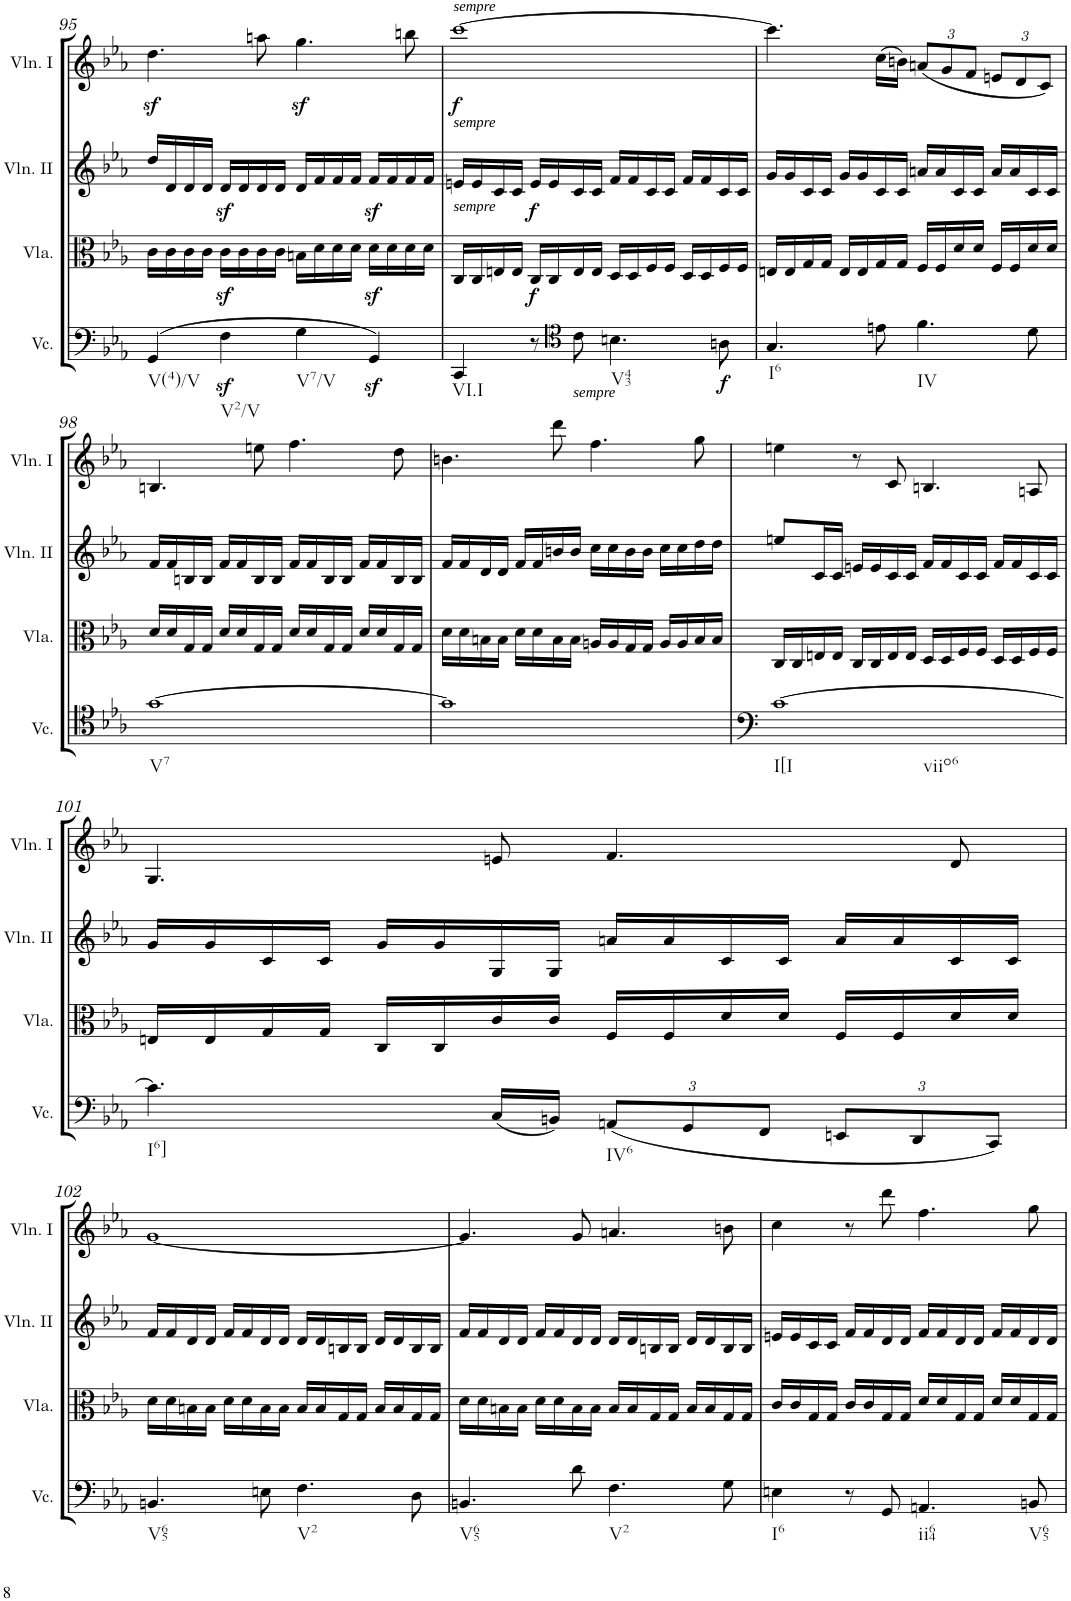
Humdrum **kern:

**kern	**dynam	**kern	**dynam	**kern	**dynam	**kern	**dynam
*part4	*part4	*part3	*part3	*part2	*part2	*part1	*part1
*staff4	*staff4	*staff3	*staff3	*staff2	*staff2	*staff1	*staff1
*I"Violoncello	*	*I"Viola	*	*I"Violin II	*	*I"Violin I	*
*I'Vc.	*	*I'Vla.	*	*I'Vln. II	*	*I'Vln. I	*
!!LO:PB:g=z
*clefF4	*	*clefC3	*	*clefG2	*	*clefG2	*
*k[b-e-a-]	*	*k[b-e-a-]	*	*k[b-e-a-]	*	*k[b-e-a-]	*
*E-:	*	*E-:	*	*E-:	*	*E-:	*
*M4/4	*	*M4/4	*	*M4/4	*	*M4/4	*
*met(c)	*	*met(c)	*	*met(c)	*	*met(c)	*
=95	=95	=95	=95	=95	=95	=95	=95
!LO:TX:b:t=V(4)/V	!	!	!	!	!	!	!
(4GG/	.	16c\LL	.	16dd/LL	.	4.ddz<\	.
.	.	16c\	.	16d/	.	.	.
.	.	16c\	.	16d/	.	.	.
.	.	16c\JJ	.	16d/JJ	.	.	.
!LO:TX:b:t=V2/V	!	!	!	!	!	!	!
4Fz<\	.	16cz<\LL	.	16dz</LL	.	.	.
.	.	16c\	.	16d/	.	.	.
.	.	16c\	.	16d/	.	8aan\	.
.	.	16c\JJ	.	16d/JJ	.	.	.
!LO:TX:b:t=V7/V	!	!	!	!	!	!	!
4G\	.	16Bn\LL	.	16d/LL	.	4.ggz<\	.
.	.	16d\	.	16f/	.	.	.
.	.	16d\	.	16f/	.	.	.
.	.	16d\JJ	.	16f/JJ	.	.	.
4GGz</)	.	16dz<\LL	.	16fz</LL	.	.	.
.	.	16d\	.	16f/	.	.	.
.	.	16d\	.	16f/	.	8bbn\	.
.	.	16d\JJ	.	16f/JJ	.	.	.
=96	=96	=96	=96	=96	=96	=96	=96
!	!	!	!	!	!	!LO:TX:a:i:t=sempre	!
!	!	!	!	!LO:TX:a:i:t=sempre	!	!	!
!	!	!LO:TX:a:i:t=sempre	!	!	!	!	!
!LO:TX:b:t=VI.I	!	!	!	!	!	!	!
!	!	!	!	!	!	!	!LO:DY:b
4CC/	.	16C/LL	.	16en/LL	.	[1ccc	f
.	.	16C/	.	16e/	.	.	.
.	.	16En/	.	16c/	.	.	.
.	.	16E/JJ	.	16c/JJ	.	.	.
!	!	!	!LO:DY:b	!	!LO:DY:b	!	!
8r	.	16C/LL	f	16e/LL	f	.	.
.	.	16C/	.	16e/	.	.	.
*clefC4	*	*	*	*	*	*	*
!LO:TX:b:i:t=sempre	!	!	!	!	!	!	!
8c\	.	16E/	.	16c/	.	.	.
.	.	16E/JJ	.	16c/JJ	.	.	.
!LO:TX:b:t=V43	!	!	!	!	!	!	!
4.Bn\	.	16D/LL	.	16f/LL	.	.	.
.	.	16D/	.	16f/	.	.	.
.	.	16F/	.	16c/	.	.	.
.	.	16F/JJ	.	16c/JJ	.	.	.
.	.	16D/LL	.	16f/LL	.	.	.
.	.	16D/	.	16f/	.	.	.
!	!LO:DY:b	!	!	!	!	!	!
8An\	f	16F/	.	16c/	.	.	.
.	.	16F/JJ	.	16c/JJ	.	.	.
=97	=97	=97	=97	=97	=97	=97	=97
!LO:TX:b:t=I6	!	!	!	!	!	!	!
4.G/	.	16En/LL	.	16g/LL	.	4.ccc\]	.
.	.	16E/	.	16g/	.	.	.
.	.	16G/	.	16c/	.	.	.
.	.	16G/JJ	.	16c/JJ	.	.	.
.	.	16E/LL	.	16g/LL	.	.	.
.	.	16E/	.	16g/	.	.	.
8en\	.	16G/	.	16c/	.	(16cc\LL	.
.	.	16G/JJ	.	16c/JJ	.	16bn\JJ)	.
*	*	*	*	*	*	*Xbrackettup	*
!LO:TX:b:t=IV	!	!	!	!	!	!	!
4.f\	.	16F/LL	.	16an/LL	.	(12an/L	.
.	.	16F/	.	16a/	.	.	.
.	.	.	.	.	.	12g/	.
.	.	16d/	.	16c/	.	.	.
.	.	.	.	.	.	12f/J	.
.	.	16d/JJ	.	16c/JJ	.	.	.
.	.	16F/LL	.	16a/LL	.	12en/L	.
.	.	16F/	.	16a/	.	.	.
.	.	.	.	.	.	12d/	.
8d\	.	16d/	.	16c/	.	.	.
.	.	.	.	.	.	12c/J)	.
.	.	16d/JJ	.	16c/JJ	.	.	.
!!LO:LB:g=z
=98	=98	=98	=98	=98	=98	=98	=98
!LO:TX:b:t=V7	!	!	!	!	!	!	!
[1g	.	16d/LL	.	16f/LL	.	4.Bn/	.
.	.	16d/	.	16f/	.	.	.
.	.	16G/	.	16Bn/	.	.	.
.	.	16G/JJ	.	16B/JJ	.	.	.
.	.	16d/LL	.	16f/LL	.	.	.
.	.	16d/	.	16f/	.	.	.
.	.	16G/	.	16B/	.	8een\	.
.	.	16G/JJ	.	16B/JJ	.	.	.
.	.	16d/LL	.	16f/LL	.	4.ff\	.
.	.	16d/	.	16f/	.	.	.
.	.	16G/	.	16B/	.	.	.
.	.	16G/JJ	.	16B/JJ	.	.	.
.	.	16d/LL	.	16f/LL	.	.	.
.	.	16d/	.	16f/	.	.	.
.	.	16G/	.	16B/	.	8dd\	.
.	.	16G/JJ	.	16B/JJ	.	.	.
=99	=99	=99	=99	=99	=99	=99	=99
1g]	.	16d\LL	.	16f/LL	.	4.bn\	.
.	.	16d\	.	16f/	.	.	.
.	.	16Bn\	.	16d/	.	.	.
.	.	16B\JJ	.	16d/JJ	.	.	.
.	.	16d\LL	.	16f/LL	.	.	.
.	.	16d\	.	16f/	.	.	.
.	.	16B\	.	16bn/	.	8ddd\	.
.	.	16B\JJ	.	16b/JJ	.	.	.
.	.	16An/LL	.	16cc\LL	.	4.ff\	.
.	.	16A/	.	16cc\	.	.	.
.	.	16G/	.	16b\	.	.	.
.	.	16G/JJ	.	16b\JJ	.	.	.
.	.	16A/LL	.	16cc\LL	.	.	.
.	.	16A/	.	16cc\	.	.	.
.	.	16B/	.	16dd\	.	8gg\	.
.	.	16B/JJ	.	16dd\JJ	.	.	.
=100	=100	=100	=100	=100	=100	=100	=100
!LO:TX:b:t=I[I	!	!	!	!	!	!	!
!LO:TX:b:t=viio6	!	!	!	!	!	!	!
[1c	.	16C/LL	.	8een/L	.	4een\	.
.	.	16C/	.	.	.	.	.
.	.	16En/	.	16c/L	.	.	.
.	.	16E/JJ	.	16c/JJ	.	.	.
.	.	16C/LL	.	16en/LL	.	8r	.
.	.	16C/	.	16e/	.	.	.
.	.	16E/	.	16c/	.	8c/	.
.	.	16E/JJ	.	16c/JJ	.	.	.
.	.	16D/LL	.	16f/LL	.	4.Bn/	.
.	.	16D/	.	16f/	.	.	.
.	.	16F/	.	16c/	.	.	.
.	.	16F/JJ	.	16c/JJ	.	.	.
.	.	16D/LL	.	16f/LL	.	.	.
.	.	16D/	.	16f/	.	.	.
.	.	16F/	.	16c/	.	8An/	.
.	.	16F/JJ	.	16c/JJ	.	.	.
!!LO:LB:g=z
=101	=101	=101	=101	=101	=101	=101	=101
!LO:TX:b:t=I6]	!	!	!	!	!	!	!
4.c\]	.	16En/LL	.	16g/LL	.	4.G/	.
.	.	16E/	.	16g/	.	.	.
.	.	16G/	.	16c/	.	.	.
.	.	16G/JJ	.	16c/JJ	.	.	.
.	.	16C/LL	.	16g/LL	.	.	.
.	.	16C/	.	16g/	.	.	.
(16C/LL	.	16c/	.	16G/	.	8en/	.
16BBn/JJ)	.	16c/JJ	.	16G/JJ	.	.	.
*Xbrackettup	*	*	*	*	*	*	*
!LO:TX:b:t=IV6	!	!	!	!	!	!	!
(12AAn/L	.	16F/LL	.	16an/LL	.	4.f/	.
.	.	16F/	.	16a/	.	.	.
12GG/	.	.	.	.	.	.	.
.	.	16d/	.	16c/	.	.	.
12FF/J	.	.	.	.	.	.	.
.	.	16d/JJ	.	16c/JJ	.	.	.
12EEn/L	.	16F/LL	.	16a/LL	.	.	.
.	.	16F/	.	16a/	.	.	.
12DD/	.	.	.	.	.	.	.
.	.	16d/	.	16c/	.	8d/	.
12CC/J)	.	.	.	.	.	.	.
.	.	16d/JJ	.	16c/JJ	.	.	.
!!LO:LB:g=z
=102	=102	=102	=102	=102	=102	=102	=102
!LO:TX:b:t=V65	!	!	!	!	!	!	!
4.BBn/	.	16d\LL	.	16f/LL	.	[1g	.
.	.	16d\	.	16f/	.	.	.
.	.	16Bn\	.	16d/	.	.	.
.	.	16B\JJ	.	16d/JJ	.	.	.
.	.	16d\LL	.	16f/LL	.	.	.
.	.	16d\	.	16f/	.	.	.
8En\	.	16B\	.	16d/	.	.	.
.	.	16B\JJ	.	16d/JJ	.	.	.
!LO:TX:b:t=V2	!	!	!	!	!	!	!
4.F\	.	16B/LL	.	16d/LL	.	.	.
.	.	16B/	.	16d/	.	.	.
.	.	16G/	.	16Bn/	.	.	.
.	.	16G/JJ	.	16B/JJ	.	.	.
.	.	16B/LL	.	16d/LL	.	.	.
.	.	16B/	.	16d/	.	.	.
8D\	.	16G/	.	16B/	.	.	.
.	.	16G/JJ	.	16B/JJ	.	.	.
=103	=103	=103	=103	=103	=103	=103	=103
!LO:TX:b:t=V65	!	!	!	!	!	!	!
4.BBn/	.	16d\LL	.	16f/LL	.	4.g/]	.
.	.	16d\	.	16f/	.	.	.
.	.	16Bn\	.	16d/	.	.	.
.	.	16B\JJ	.	16d/JJ	.	.	.
.	.	16d\LL	.	16f/LL	.	.	.
.	.	16d\	.	16f/	.	.	.
8d\	.	16B\	.	16d/	.	8g/	.
.	.	16B\JJ	.	16d/JJ	.	.	.
!LO:TX:b:t=V2	!	!	!	!	!	!	!
4.F\	.	16B/LL	.	16d/LL	.	4.an/	.
.	.	16B/	.	16d/	.	.	.
.	.	16G/	.	16Bn/	.	.	.
.	.	16G/JJ	.	16B/JJ	.	.	.
.	.	16B/LL	.	16d/LL	.	.	.
.	.	16B/	.	16d/	.	.	.
8G\	.	16G/	.	16B/	.	8bn\	.
.	.	16G/JJ	.	16B/JJ	.	.	.
=104	=104	=104	=104	=104	=104	=104	=104
!LO:TX:b:t=I6	!	!	!	!	!	!	!
4En\	.	16c/LL	.	16en/LL	.	4cc\	.
.	.	16c/	.	16e/	.	.	.
.	.	16G/	.	16c/	.	.	.
.	.	16G/JJ	.	16c/JJ	.	.	.
8r	.	16c/LL	.	16f/LL	.	8r	.
.	.	16c/	.	16f/	.	.	.
8GG/	.	16G/	.	16d/	.	8ddd\	.
.	.	16G/JJ	.	16d/JJ	.	.	.
!LO:TX:b:t=ii64	!	!	!	!	!	!	!
4.AAn/	.	16d/LL	.	16f/LL	.	4.ff\	.
.	.	16d/	.	16f/	.	.	.
.	.	16G/	.	16d/	.	.	.
.	.	16G/JJ	.	16d/JJ	.	.	.
.	.	16d/LL	.	16f/LL	.	.	.
.	.	16d/	.	16f/	.	.	.
!LO:TX:b:t=V65	!	!	!	!	!	!	!
8BBn/	.	16G/	.	16d/	.	8gg\	.
.	.	16G/JJ	.	16d/JJ	.	.	.
=	=	=	=	=	=	=	=
*-	*-	*-	*-	*-	*-	*-	*-
